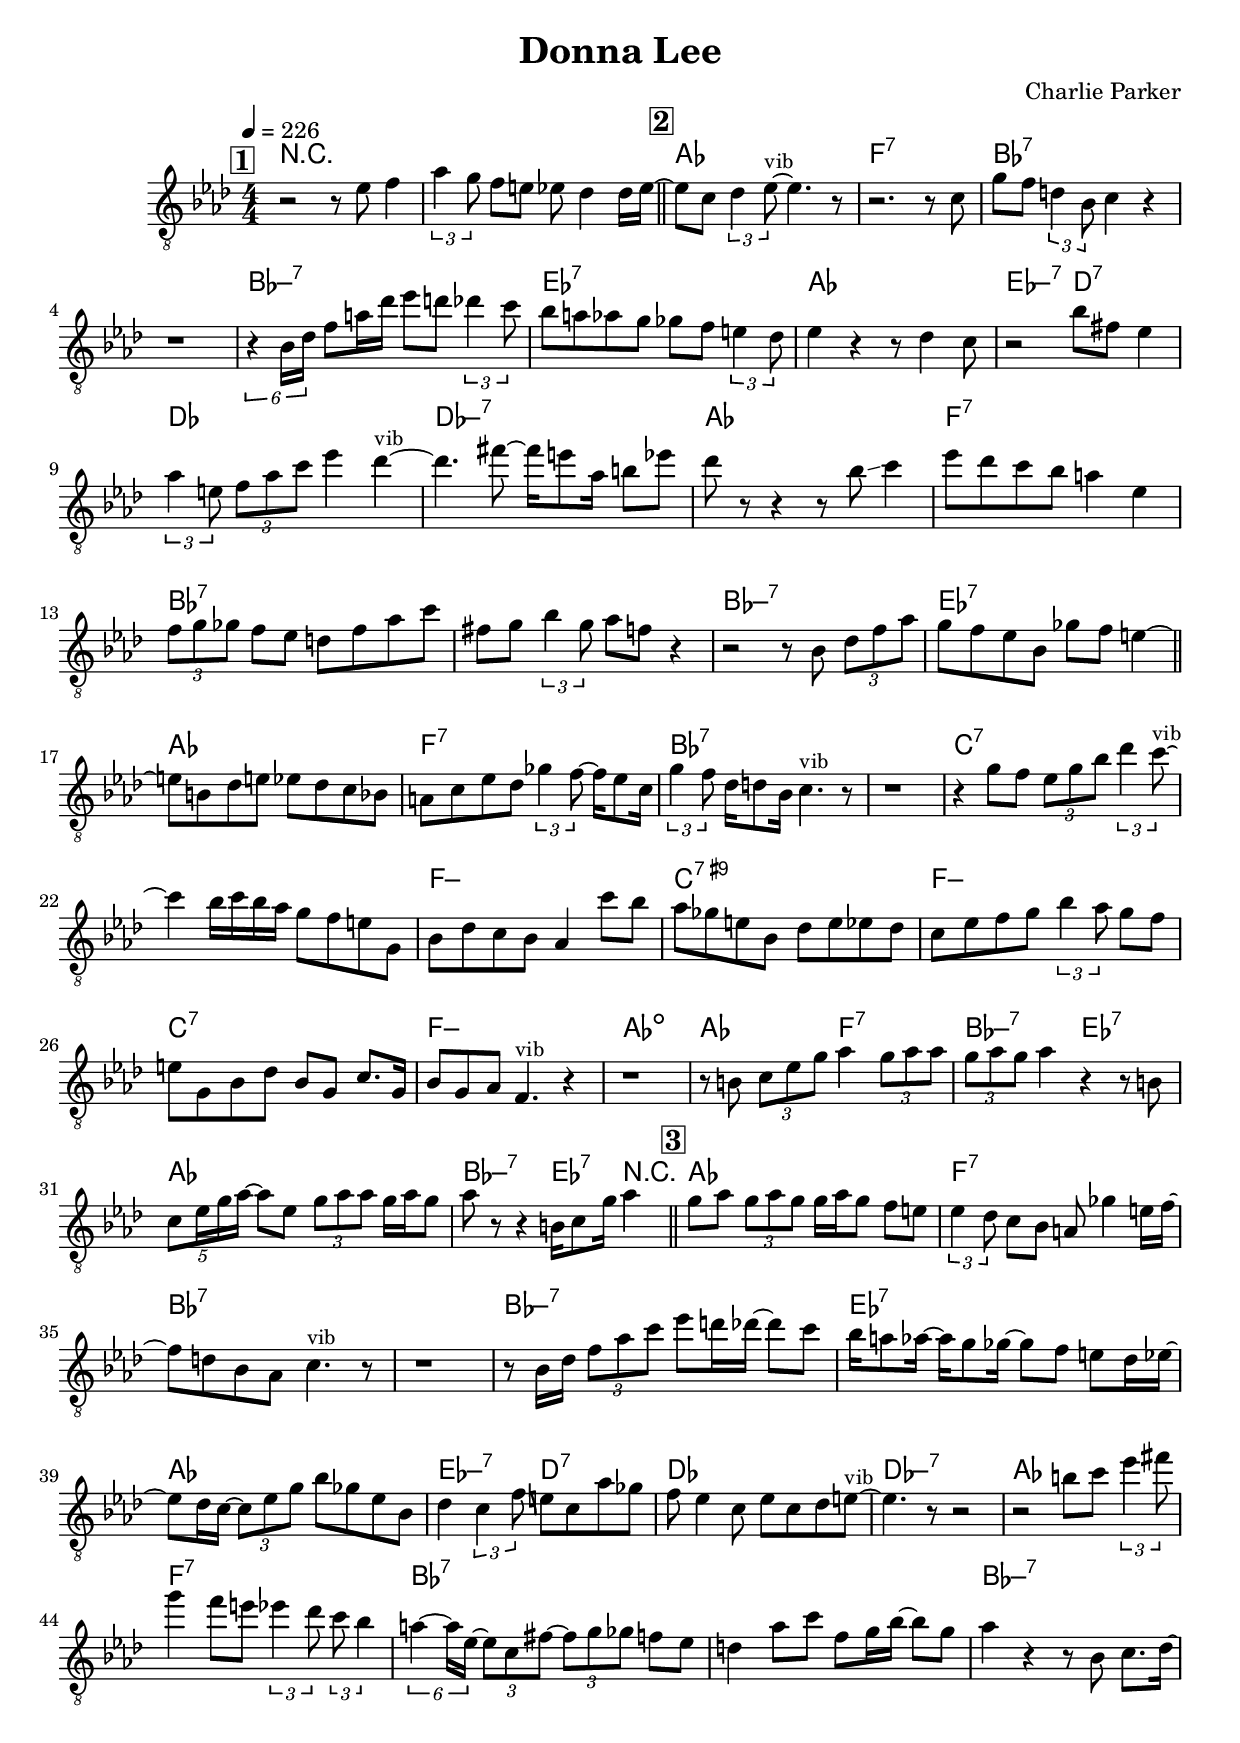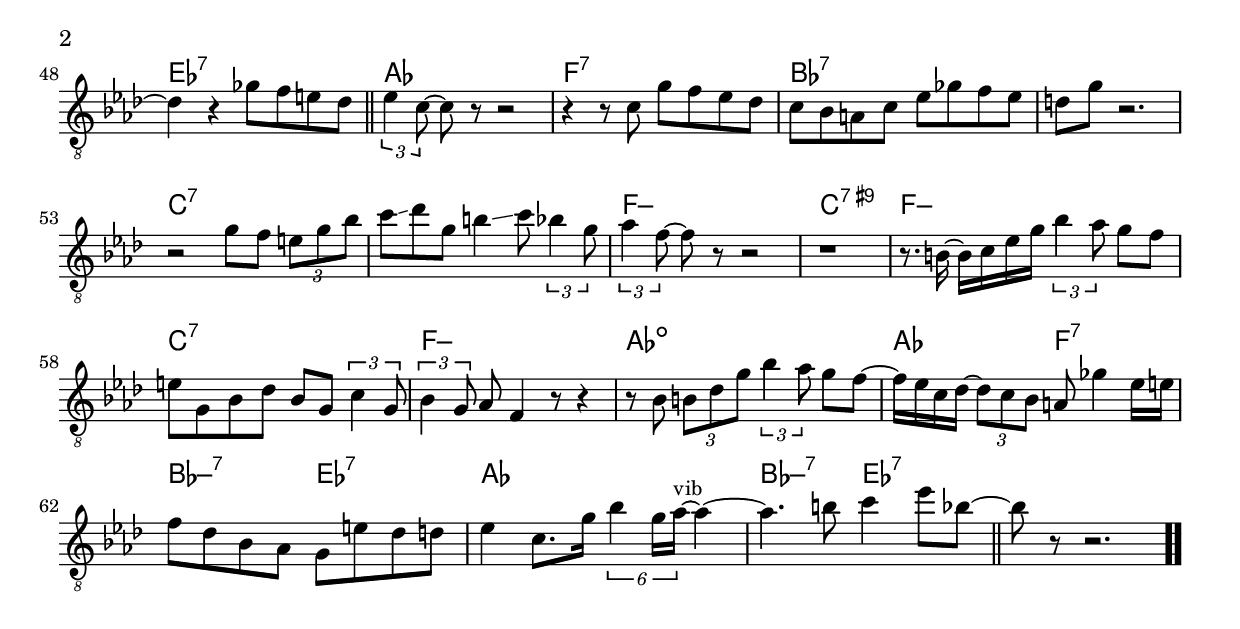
\version "2.13.2"

#(ly:set-option 'point-and-click #f)

\header {
  title = "Donna Lee"
  composer = "Charlie Parker"
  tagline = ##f
}
global =
{
    \override Staff.TimeSignature #'style = #'()
    \time 4/4
    \clef "treble_8"
    \key aes \major
    \override Rest #'direction = #'0
    \override MultiMeasureRest #'staff-position = #0
}
\score
{
<<
    \transpose c' c'

    \new ChordNames { \chords {
      \set majorSevenSymbol = \markup { "maj7" }
      \set minorChordModifier = \markup { \char ##x2013 }
      | r1 | s1 
      | aes1 | f1:7 | bes1:7 | s1 | bes1:min7 | es1:7 | aes1 | es2:min7 d2:7 
      | des1 | des1:min7 | aes1 | f1:7 | bes1:7 | s1 | bes1:min7 | es1:7 
      | aes1 | f1:7 | bes1:7 | s1 | c1:7 | s1 | f1:min | c1:9+ 
      | f1:min | c1:7 | f1:min | aes1:dim | aes2 f2:7 | bes2:min7 es2:7 | aes1 | bes2:min7 es4:7 r4 
      | aes1 | f1:7 | bes1:7 | s1 | bes1:min7 | es1:7 | aes1 | es2:min7 d2:7 
      | des1 | des1:min7 | aes1 | f1:7 | bes1:7 | s1 | bes1:min7 | es1:7 
      | aes1 | f1:7 | bes1:7 | s1 | c1:7 | s1 | f1:min | c1:9+ 
      | f1:min | c1:7 | f1:min | aes1:dim | aes2 f2:7 | bes2:min7 es2:7 | aes1 | bes2:min7 es2:7|
      }
      }

    \new Staff
    <<
    \transpose c' c'

    {
      \global
  		%\override Score.MetronomeMark #'transparent = ##t
  		%\override Score.MetronomeMark #'stencil = ##f
  		
  		\override HorizontalBracket #'direction = #UP
  		\override HorizontalBracket #'bracket-flare = #'(0 . 0)
  		
  		\override TextSpanner #'dash-fraction = #1.0
  		\override TextSpanner #'bound-details #'left #'text = \markup{ \concat{\draw-line #'(0 . -1.0) \draw-line #'(1.0 . 0) }}
  		\override TextSpanner #'bound-details #'right #'text = \markup{ \concat{ \draw-line #'(1.0 . 0) \draw-line #'(0 . -1.0) }}
          \set Score.markFormatter = #format-mark-box-numbers


      \tempo 4 = 226
      \set Score.currentBarNumber = #-1
     
      \bar "||" \mark \default r2 r8 es'8 f'4 
      | \tuplet 3/2 {aes'4 g'8} f'8 e'8 es'8 des'4 des'16 es'16~ 
      \bar "||" \mark \default es'8 c'8 \tuplet 3/2 {des'4 es'8~^\markup{\left-align \small vib}} es'4. r8 
      | r2. r8 c'8 
      | g'8 f'8 \tuplet 3/2 {d'4 bes8} c'4 r4 
      | r1 
      | \tuplet 6/4 {r4 bes16 des'16} f'8 a'16 des''16 es''8 d''8 \tuplet 3/2 {des''4 c''8} 
      | bes'8 a'8 aes'8 g'8 ges'8 f'8 \tuplet 3/2 {e'4 des'8} 
      | es'4 r4 r8 des'4 c'8 
      | r2 bes'8 fis'8 es'4 
      | \tuplet 3/2 {aes'4 e'8} \tuplet 3/2 {f'8 aes'8 c''8} es''4 des''4~^\markup{\left-align \small vib} 
      | des''4. fis''8~ fis''16 e''8 aes'16 b'8 es''8 
      | des''8 r8 r4 r8 bes'8\glissando  c''4 
      | es''8 des''8 c''8 bes'8 a'4 es'4 
      | \tuplet 3/2 {f'8 g'8 ges'8} f'8 es'8 d'8 f'8 aes'8 c''8 
      | fis'8 g'8 \tuplet 3/2 {bes'4 g'8} aes'8 f'8 r4 
      | r2 r8 bes8 \tuplet 3/2 {des'8 f'8 aes'8} 
      | g'8 f'8 es'8 bes8 ges'8 f'8 e'4~ 
      \bar "||" e'8 b8 des'8 e'8 es'8 des'8 c'8 bes8 
      | a8 c'8 es'8 des'8 \tuplet 3/2 {ges'4 f'8~} f'16 es'8 c'16 
      | \tuplet 3/2 {g'4 f'8} des'16\glissando  d'8 bes16 c'4.^\markup{\left-align \small vib} r8 
      | r1 
      | r4 g'8 f'8 \tuplet 3/2 {es'8 g'8 bes'8} \tuplet 3/2 {des''4 c''8~^\markup{\left-align \small vib}} 
      | c''4 bes'16 c''16 bes'16 aes'16 g'8 f'8 e'8 g8 
      | bes8 des'8 c'8 bes8 aes4 c''8 bes'8 
      | aes'8 ges'8 e'8 bes8 des'8 e'8 es'8 des'8 
      | c'8 es'8 f'8 g'8 \tuplet 3/2 {bes'4 aes'8} g'8 f'8 
      | e'8 g8 bes8 des'8 bes8 g8 c'8. g16 
      | bes8 g8 aes8 f4.^\markup{\left-align \small vib} r4 
      | r1 
      | r8 b8 \tuplet 3/2 {c'8 es'8 g'8} aes'4 \tuplet 3/2 {g'8 aes'8 aes'8} 
      | \tuplet 3/2 {g'8 aes'8 g'8} aes'4 r4 r8 b8 
      | \tuplet 5/4 {c'8 es'16 g'16 aes'16~} aes'8 es'8 \tuplet 3/2 {g'8 aes'8 aes'8} g'16 aes'16 g'8 
      | aes'8 r8 r4 b16 c'8 g'16 aes'4 
      \bar "||" \mark \default g'8 aes'8 \tuplet 3/2 {g'8 aes'8 g'8} g'16 aes'16 g'8 f'8 e'8 
      | \tuplet 3/2 {es'4 des'8} c'8 bes8 a8 ges'4 e'16 f'16~ 
      | f'8 d'8 bes8 aes8 c'4.^\markup{\left-align \small vib} r8 
      | r1 
      | r8 bes16 des'16 \tuplet 3/2 {f'8 aes'8 c''8} es''8 d''16 des''16~ des''8 c''8 
      | bes'16 a'8 aes'16~ aes'16 g'8 ges'16~ ges'8 f'8 e'8 des'16 es'16~ 
      | es'8 des'16 c'16~ \tuplet 3/2 {c'8 es'8 g'8} bes'8 ges'8 es'8 bes8 
      | des'4 \tuplet 3/2 {c'4 f'8\bendAfter #-4 } e'8 c'8 aes'8 ges'8 
      | f'8 es'4 c'8 es'8 c'8 des'8 e'8~^\markup{\left-align \small vib} 
      | e'4. r8 r2 
      | r2 b'8 c''8 \tuplet 3/2 {es''4\glissando  fis''8} 
      | g''4 f''8 e''8 \tuplet 3/2 {es''4 des''8} \tuplet 3/2 {c''8 bes'4} 
      | \tuplet 6/4 {a'4~ a'16 es'16~} \tuplet 3/2 {es'8 c'8 fis'8~} \tuplet 3/2 {fis'8 g'8 ges'8} f'8 es'8 
      | d'4 aes'8 c''8 f'8 g'16 bes'16~ bes'8 g'8 
      | aes'4 r4 r8 bes8 c'8. des'16~ 
      | des'4 r4 ges'8 f'8 e'8 des'8 
      \bar "||" \tuplet 3/2 {es'4 c'8~} c'8 r8 r2 
      | r4 r8 c'8 g'8 f'8 es'8 des'8 
      | c'8 bes8 a8 c'8 es'8 ges'8 f'8 es'8 
      | d'8 g'8 r2. 
      | r2 g'8 f'8 \tuplet 3/2 {e'8 g'8 bes'8} 
      | c''8\glissando  des''8 g'8 b'4\glissando  c''8 \tuplet 3/2 {bes'4 g'8} 
      | \tuplet 3/2 {aes'4 f'8~} f'8 r8 r2 
      | r1 
      | r8. b16~ b16 c'16 es'16 g'16 \tuplet 3/2 {bes'4 aes'8} g'8 f'8 
      | e'8 g8 bes8 des'8 bes8 g8 \tuplet 3/2 {c'4 g8} 
      | \tuplet 3/2 {bes4 g8} aes8 f4 r8 r4 
      | r8 bes8 \tuplet 3/2 {b8 des'8 g'8} \tuplet 3/2 {bes'4 aes'8} g'8 f'8~ 
      | f'16 es'16 c'16\glissando  des'16~ \tuplet 3/2 {des'8 c'8 bes8} a8 ges'4 es'16 e'16 
      | f'8 des'8 bes8 aes8 g8 e'8 des'8 d'8 
      | es'4 c'8. g'16 \tuplet 6/4 {bes'4 g'16 aes'16~^\markup{\left-align \small vib}} aes'4~ 
      | aes'4. b'8 c''4 es''8 bes'8~ 
      \bar "||" bes'8 r8 r2.\bar  ".."
    }
    >>
>>    
}
